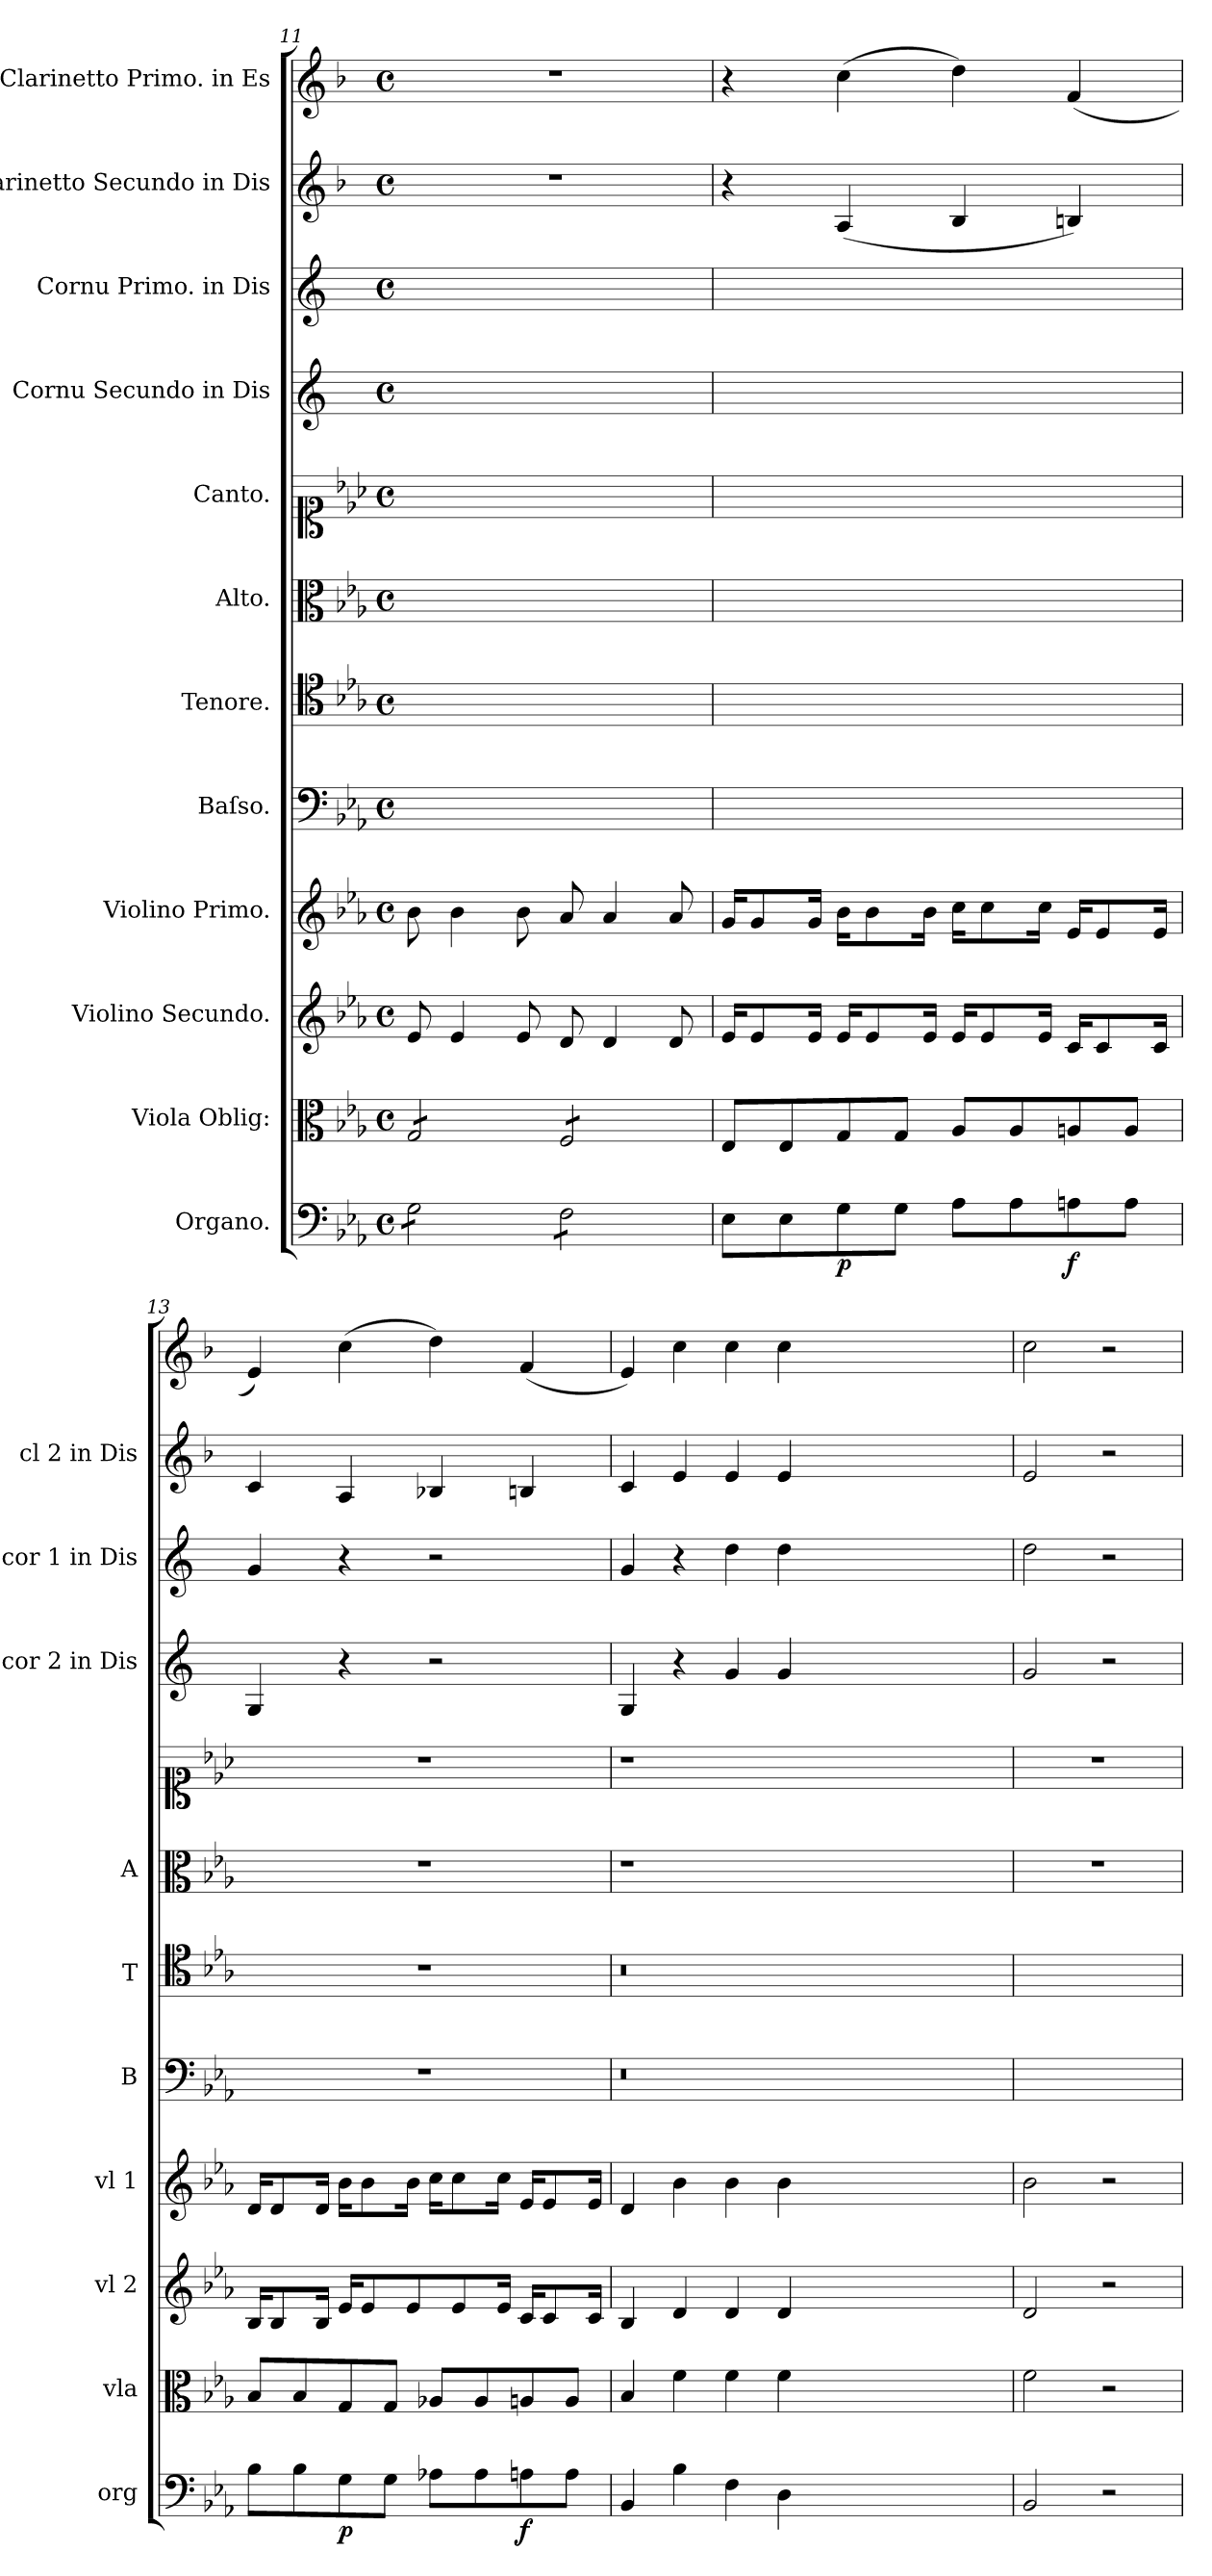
**kern	**dynam	**kern	**kern	**dynam	**kern	**dynam	**kern	**kern	**kern	**kern	**kern	**kern	**kern	**dynam	**kern	**dynam
*part12	*part12	*part11	*part10	*part10	*part9	*part9	*part8	*part7	*part6	*part5	*part4	*part3	*part2	*part2	*part1	*part1
*staff12	*staff12	*staff11	*staff10	*staff10	*staff9	*staff9	*staff8	*staff7	*staff6	*staff5	*staff4	*staff3	*staff2	*staff2	*staff1	*staff1
*I"Organo.	*	*I"Viola Oblig:	*I"Violino Secundo.	*	*I"Violino Primo.	*	*I"Baſso.	*I"Tenore.	*I"Alto.	*I"Canto.	*I"Cornu Secundo in Dis	*I"Cornu Primo. in Dis	*I"Clarinetto Secundo in Dis	*	*I"Clarinetto Primo. in Es	*
*I'org	*	*I'vla	*I'vl 2	*	*I'vl 1	*	*I'B	*I'T	*I'A	*	*I'cor 2 in Dis	*I'cor 1 in Dis	*I'cl 2 in Dis	*	*	*
*clefF4	*	*clefC3	*clefG2	*	*clefG2	*	*clefF4	*clefC4	*clefC3	*clefC1	*clefG2	*clefG2	*clefG2	*	*clefG2	*
*	*	*	*	*	*	*	*	*	*	*	*ITrd5c9	*ITrd5c9	*ITrd1c2	*	*ITrd1c2	*
*k[b-e-a-]	*	*k[b-e-a-]	*k[b-e-a-]	*	*k[b-e-a-]	*	*k[b-e-a-]	*k[b-e-a-]	*k[b-e-a-]	*k[b-e-a-]	*k[b-e-a-]	*k[b-e-a-]	*k[b-e-a-]	*	*k[b-e-a-]	*
*E-:	*	*E-:	*E-:	*	*E-:	*	*E-:	*E-:	*E-:	*E-:	*E-:	*E-:	*E-:	*	*E-:	*
*M4/4	*	*M4/4	*M4/4	*	*M4/4	*	*M4/4	*M4/4	*M4/4	*M4/4	*M4/4	*M4/4	*M4/4	*	*M4/4	*
*met(c)	*	*met(c)	*met(c)	*	*met(c)	*	*met(c)	*met(c)	*met(c)	*met(c)	*met(c)	*met(c)	*met(c)	*	*met(c)	*
=11	=11	=11	=11	=11	=11	=11	=11	=11	=11	=11	=11	=11	=11	=11	=11	=11
*tremolo	*	*	*	*	*	*	*	*	*	*	*	*	*	*	*	*
*	*	*tremolo	*	*	*	*	*	*	*	*	*	*	*	*	*	*
8G\L	.	8G/L	8e-/	.	8b-\	.	1ryy	1ryy	1ryy	1ryy	1ryy	1ryy	1r	.	1r	.
8G\	.	8G/	4e-/	.	4b-\	.	.	.	.	.	.	.	.	.	.	.
8G\	.	8G/	.	.	.	.	.	.	.	.	.	.	.	.	.	.
8G\J	.	8G/J	8e-/	.	8b-\	.	.	.	.	.	.	.	.	.	.	.
8F\L	.	8F/L	8d/	.	8a-/	.	.	.	.	.	.	.	.	.	.	.
8F\	.	8F/	4d/	.	4a-/	.	.	.	.	.	.	.	.	.	.	.
8F\	.	8F/	.	.	.	.	.	.	.	.	.	.	.	.	.	.
8F\J	.	8F/J	8d/	.	8a-/	.	.	.	.	.	.	.	.	.	.	.
*	*	*Xtremolo	*	*	*	*	*	*	*	*	*	*	*	*	*	*
*Xtremolo	*	*	*	*	*	*	*	*	*	*	*	*	*	*	*	*
=12	=12	=12	=12	=12	=12	=12	=12	=12	=12	=12	=12	=12	=12	=12	=12	=12
8E-\L	.	8E-/L	16e-/KL	.	16g/KL	.	1ryy	1ryy	1ryy	1ryy	1ryy	1ryy	4r	.	4r	.
.	.	.	8e-/	.	8g/	.	.	.	.	.	.	.	.	.	.	.
8E-\	.	8E-/	.	.	.	.	.	.	.	.	.	.	.	.	.	.
.	.	.	16e-/Jk	.	16g/Jk	.	.	.	.	.	.	.	.	.	.	.
!	!	!	!	!LO:DY:a	!	!	!	!	!	!	!	!	!	!LO:DY:a	!	!
8G\	p	8G/	16e-/KL	pia	16b-\KL	pia	.	.	.	.	.	.	(4G/	forto	(4b-\	forto
.	.	.	8e-/	.	8b-\	.	.	.	.	.	.	.	.	.	.	.
8G\J	.	8G/J	.	.	.	.	.	.	.	.	.	.	.	.	.	.
.	.	.	16e-/Jk	.	16b-\Jk	.	.	.	.	.	.	.	.	.	.	.
8A-\L	.	8A-/L	16e-/KL	.	16cc\KL	.	.	.	.	.	.	.	4A-/	.	4cc\)	.
.	.	.	8e-/	.	8cc\	.	.	.	.	.	.	.	.	.	.	.
8A-\	.	8A-/	.	.	.	.	.	.	.	.	.	.	.	.	.	.
.	.	.	16e-/Jk	.	16cc\Jk	.	.	.	.	.	.	.	.	.	.	.
!	!	!	!	!LO:DY:a	!	!	!	!	!	!	!	!	!	!	!	!
8An\	f	8An/	16c/KL	fort	16e-/KL	forto	.	.	.	.	.	.	4An/)	.	(4e-/	.
.	.	.	8c/	.	8e-/	.	.	.	.	.	.	.	.	.	.	.
8A\J	.	8A/J	.	.	.	.	.	.	.	.	.	.	.	.	.	.
.	.	.	16c/Jk	.	16e-/Jk	.	.	.	.	.	.	.	.	.	.	.
=13	=13	=13	=13	=13	=13	=13	=13	=13	=13	=13	=13	=13	=13	=13	=13	=13
8B-\L	.	8B-/L	16B-/KL	.	16d/KL	.	1r	1r	1r	1r	4BB-/	4B-/	4B-/	.	4d/)	.
.	.	.	8B-/	.	8d/	.	.	.	.	.	.	.	.	.	.	.
8B-\	.	8B-/	.	.	.	.	.	.	.	.	.	.	.	.	.	.
.	.	.	16B-/Jk	.	16d/Jk	.	.	.	.	.	.	.	.	.	.	.
!	!	!	!	!LO:DY:a	!	!	!	!	!	!	!	!	!	!	!	!
8G\	p	8G/	16e-/KL	pia	16b-\KL	pia	.	.	.	.	4r	4r	4G/	.	(4b-\	.
.	.	.	8e-/	.	8b-\	.	.	.	.	.	.	.	.	.	.	.
8G\J	.	8G/J	.	.	.	.	.	.	.	.	.	.	.	.	.	.
.	.	.	8e-/	.	16b-\Jk	.	.	.	.	.	.	.	.	.	.	.
8A-X\L	.	8A-X/L	.	.	16cc\KL	.	.	.	.	.	2r	2r	4A-X/	.	4cc\)	.
.	.	.	8e-/	.	8cc\	.	.	.	.	.	.	.	.	.	.	.
8A-\	.	8A-/	.	.	.	.	.	.	.	.	.	.	.	.	.	.
.	.	.	16e-/Jk	.	16cc\Jk	.	.	.	.	.	.	.	.	.	.	.
!	!	!	!	!LO:DY:a	!	!	!	!	!	!	!	!	!	!	!	!
8An\	f	8An/	16c/KL	forto	16e-/KL	forto	.	.	.	.	.	.	4An/	.	(4e-/	.
.	.	.	8c/	.	8e-/	.	.	.	.	.	.	.	.	.	.	.
8A\J	.	8A/J	.	.	.	.	.	.	.	.	.	.	.	.	.	.
.	.	.	16c/Jk	.	16e-/Jk	.	.	.	.	.	.	.	.	.	.	.
=14	=14	=14	=14	=14	=14	=14	=14	=14	=14	=14	=14	=14	=14	=14	=14	=14
4BB-/	.	4B-/	4B-/	.	4d/	.	0.r	0.r	1r	1r	4BB-/	4B-/	4B-/	.	4d/)	.
4B-\	.	4f\	4d/	.	4b-\	.	.	.	.	.	4r	4r	4d/	.	4b-\	.
4F\	.	4f\	4d/	.	4b-\	.	.	.	.	.	4B-/	4f\	4d/	.	4b-\	.
4D\	.	4f\	4d/	.	4b-\	.	.	.	.	.	4B-/	4f\	4d/	.	4b-\	.
0ryy	.	0ryy	0ryy	.	0ryy	.	.	.	0ryy	0ryy	0ryy	0ryy	0ryy	.	0ryy	.
=15	=15	=15	=15	=15	=15	=15	=15	=15	=15	=15	=15	=15	=15	=15	=15	=15
2BB-/	.	2f\	2d/	.	2b-\	.	1ryy	1ryy	1r	1r	2B-/	2f\	2d/	.	2b-\	.
2r	.	2r	2r	.	2r	.	.	.	.	.	2r	2r	2r	.	2r	.
=	=	=	=	=	=	=	=	=	=	=	=	=	=	=	=	=
*-	*-	*-	*-	*-	*-	*-	*-	*-	*-	*-	*-	*-	*-	*-	*-	*-
